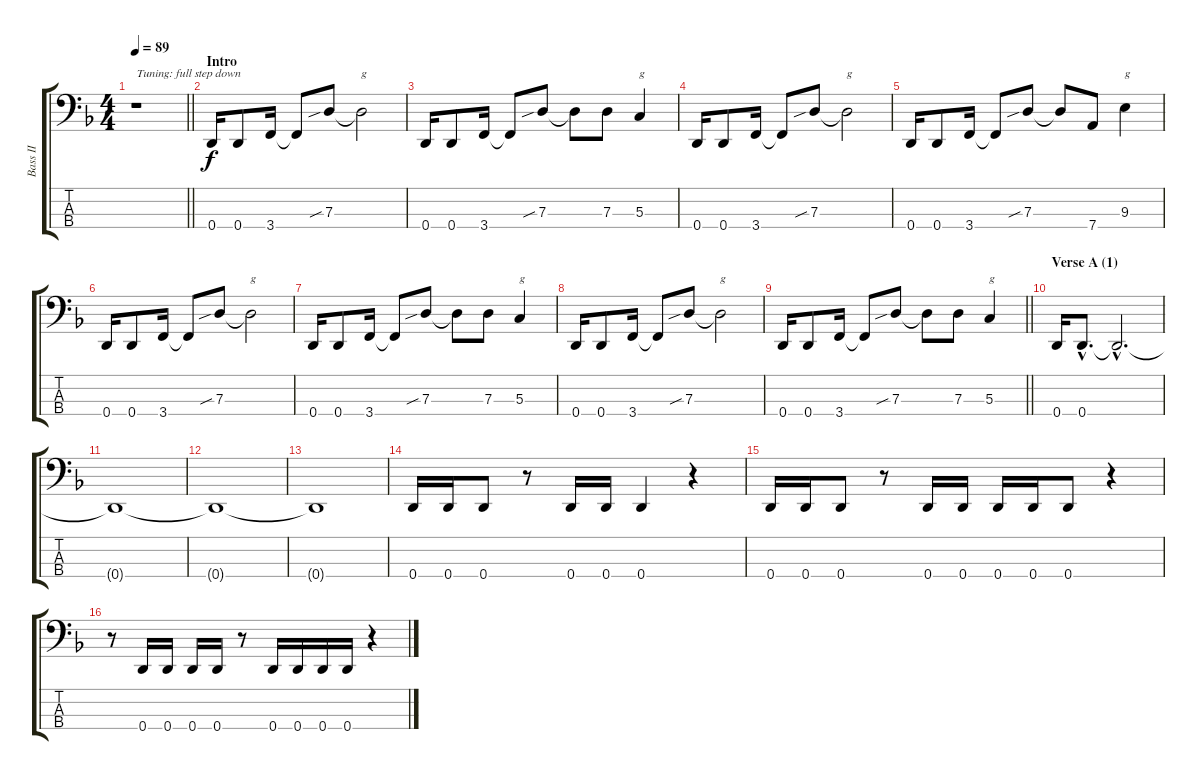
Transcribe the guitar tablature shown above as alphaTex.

\track ("Bass II" "Bass II") {instrument electricbasspick}
\staff {score tabs}
\tuning (F2 C2 G1 D1) {hide}
\ts (4 4)
\tempo 89
\clef f4
\barLineRight lightlight
\ks dminor
r.1{txt "Tuning: full step down" dy f instrument electricbasspick} |
\section ("" "Intro")
0.4.16 0.4.8 3.4.16 3.4{t}.8 7.3{sib}.8 7.3{t}.2{txt "g"} |
0.4.16 0.4.8 3.4.16 3.4{t}.8 7.3{sib}.8 7.3{t}.8 7.3.8 5.3.4{txt "g"} |
0.4.16 0.4.8 3.4.16 3.4{t}.8 7.3{sib}.8 7.3{t}.2{txt "g"} |
0.4.16 0.4.8 3.4.16 3.4{t}.8 7.3{sib}.8 7.3{t}.8 7.4.8 9.3.4{txt "g"} |
0.4.16 0.4.8 3.4.16 3.4{t}.8 7.3{sib}.8 7.3{t}.2{txt "g"} |
0.4.16 0.4.8 3.4.16 3.4{t}.8 7.3{sib}.8 7.3{t}.8 7.3.8 5.3.4{txt "g"} |
0.4.16 0.4.8 3.4.16 3.4{t}.8 7.3{sib}.8 7.3{t}.2{txt "g"} |
\barLineRight lightlight
0.4.16 0.4.8 3.4.16 3.4{t}.8 7.3{sib}.8 7.3{t}.8 7.3.8 5.3.4{txt "g"} |
\section ("" "Verse A (1)")
0.4.16 0.4{hac}.8{d} 0.4{hac t}.2{d} |
0.4{t}.1 |
0.4{t}.1 |
0.4{t}.1 |
0.4.16 0.4.16 0.4.8 r.8 0.4.16 0.4.16 0.4.4 r.4 |
0.4.16 0.4.16 0.4.8 r.8 0.4.16 0.4.16 0.4.16 0.4.16 0.4.8 r.4 |
r.8 0.4.16 0.4.16 0.4.16 0.4.16 r.8 0.4.16 0.4.16 0.4.16 0.4.16 r.4
